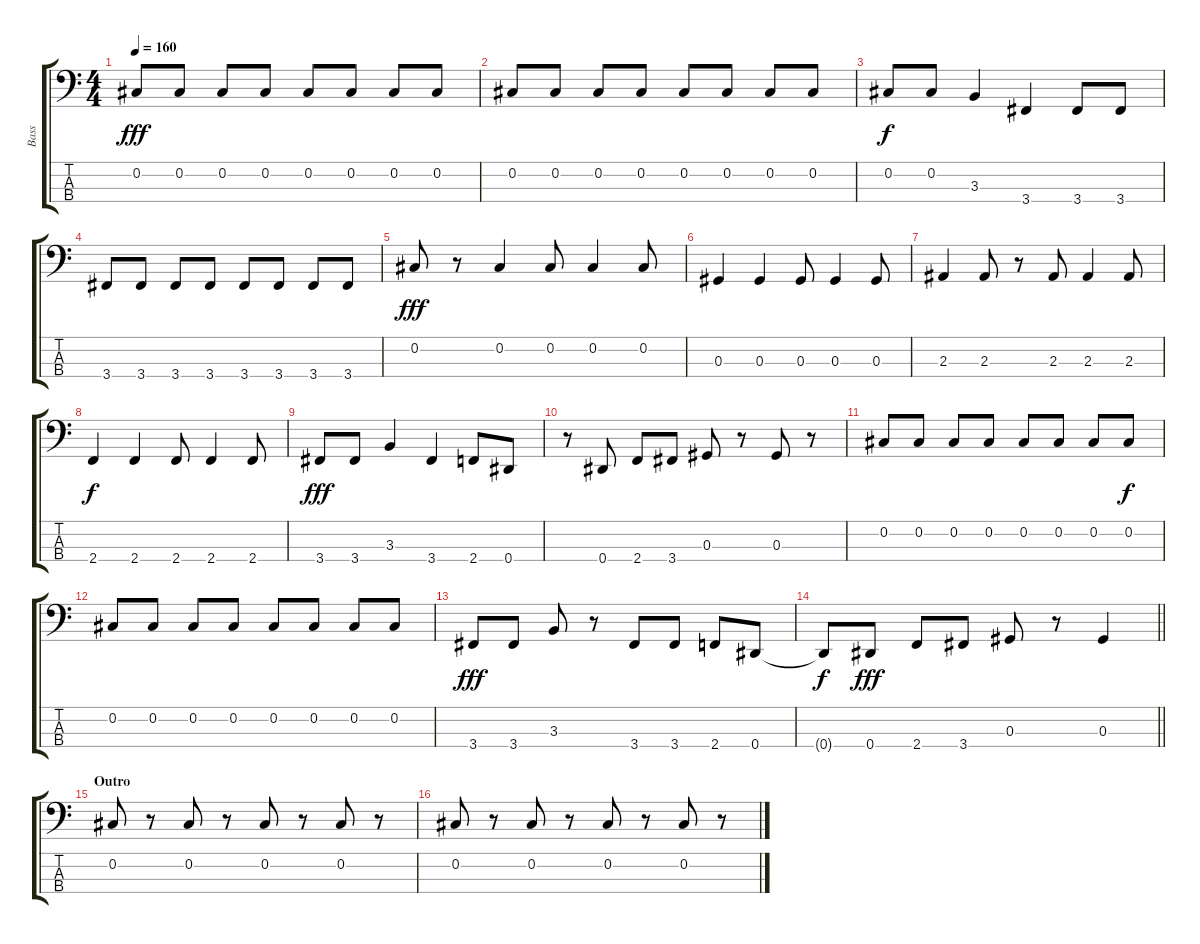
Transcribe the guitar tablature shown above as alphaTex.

\track ("Bass" "Bass") {instrument electricbasspick}
\staff {score tabs}
\tuning (Gb2 Db2 Ab1 Eb1) {hide}
\ts (4 4)
\tempo 160
\clef f4
\ks c
0.2.8{dy fff} 0.2.8 0.2.8 0.2.8 0.2.8 0.2.8 0.2.8 0.2.8 |
0.2.8 0.2.8 0.2.8 0.2.8 0.2.8 0.2.8 0.2.8 0.2.8 |
0.2.8{dy f} 0.2.8 3.3.4 3.4.4 3.4.8 3.4.8 |
3.4.8 3.4.8 3.4.8 3.4.8 3.4.8 3.4.8 3.4.8 3.4.8 |
0.2.8{dy fff} r.8 0.2.4 0.2.8 0.2.4 0.2.8 |
0.3.4 0.3.4 0.3.8 0.3.4 0.3.8 |
2.3.4 2.3.8 r.8 2.3.8 2.3.4 2.3.8 |
2.4.4{dy f} 2.4.4 2.4.8 2.4.4 2.4.8 |
3.4.8{dy fff} 3.4.8 3.3.4 3.4.4 2.4.8 0.4.8 |
r.8 0.4.8 2.4.8 3.4.8 0.3.8 r.8 0.3.8 r.8 |
0.2.8 0.2.8 0.2.8 0.2.8 0.2.8 0.2.8 0.2.8 0.2.8{dy f} |
0.2.8 0.2.8 0.2.8 0.2.8 0.2.8 0.2.8 0.2.8 0.2.8 |
3.4.8{dy fff} 3.4.8 3.3.8 r.8 3.4.8 3.4.8 2.4.8 0.4.8 |
\barLineRight lightlight
0.4{t}.8{dy f} 0.4.8{dy fff} 2.4.8 3.4.8 0.3.8 r.8 0.3.4 |
\section ("" "Outro")
0.2.8 r.8 0.2.8 r.8 0.2.8 r.8 0.2.8 r.8 |
0.2.8 r.8 0.2.8 r.8 0.2.8 r.8 0.2.8 r.8
